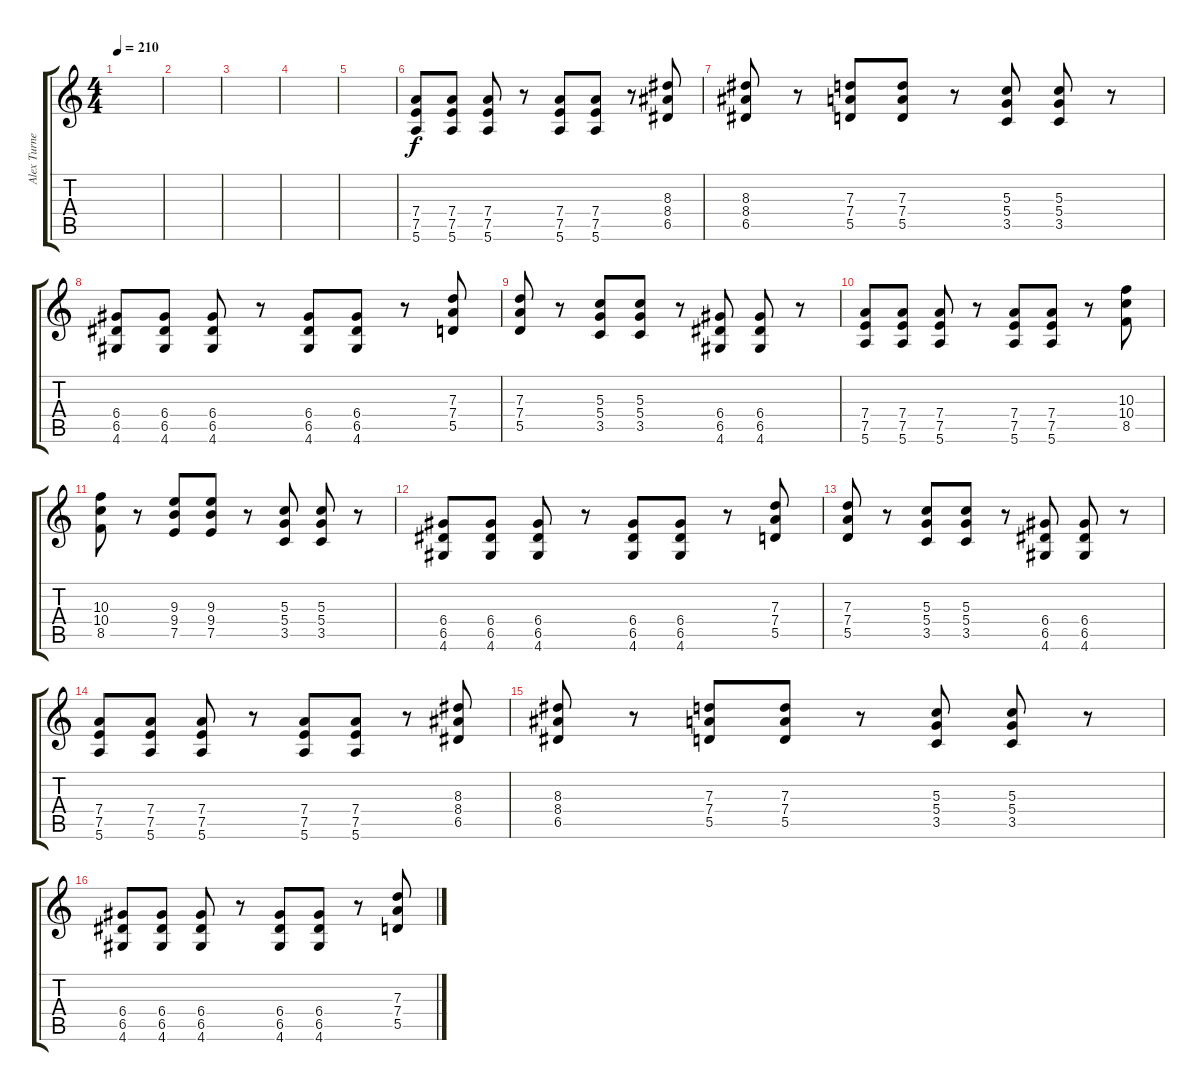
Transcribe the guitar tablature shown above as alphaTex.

\track ("Alex Turner" "Alex Turne") {instrument distortionguitar}
\staff {score tabs}
\tuning (E4 B3 G3 D3 A2 E2) {hide}
\ts (4 4)
\tempo 210
\clef g2
\ks c
|
|
|
|
|
(7.4 7.5 5.6).8{instrument electricguitarclean} (7.4 7.5 5.6).8 (7.4 7.5 5.6).8 r.8 (7.4 7.5 5.6).8 (7.4 7.5 5.6).8 r.8 (8.3 8.4 6.5).8 |
(8.3 8.4 6.5).8 r.8 (7.3 7.4 5.5).8 (7.3 7.4 5.5).8 r.8 (5.3 5.4 3.5).8 (5.3 5.4 3.5).8 r.8 |
(6.4 6.5 4.6).8 (6.4 6.5 4.6).8 (6.4 6.5 4.6).8 r.8 (6.4 6.5 4.6).8 (6.4 6.5 4.6).8 r.8 (7.3 7.4 5.5).8 |
(7.3 7.4 5.5).8 r.8 (5.3 5.4 3.5).8 (5.3 5.4 3.5).8 r.8 (6.4 6.5 4.6).8 (6.4 6.5 4.6).8 r.8 |
(7.4 7.5 5.6).8 (7.4 7.5 5.6).8 (7.4 7.5 5.6).8 r.8 (7.4 7.5 5.6).8 (7.4 7.5 5.6).8 r.8 (10.3 10.4 8.5).8 |
(10.3 10.4 8.5).8 r.8 (9.3 9.4 7.5).8 (9.3 9.4 7.5).8 r.8 (5.3 5.4 3.5).8 (5.3 5.4 3.5).8 r.8 |
(6.4 6.5 4.6).8 (6.4 6.5 4.6).8 (6.4 6.5 4.6).8 r.8 (6.4 6.5 4.6).8 (6.4 6.5 4.6).8 r.8 (7.3 7.4 5.5).8 |
(7.3 7.4 5.5).8 r.8 (5.3 5.4 3.5).8 (5.3 5.4 3.5).8 r.8 (6.4 6.5 4.6).8 (6.4 6.5 4.6).8 r.8 |
(7.4 7.5 5.6).8{instrument electricguitarclean} (7.4 7.5 5.6).8 (7.4 7.5 5.6).8 r.8 (7.4 7.5 5.6).8 (7.4 7.5 5.6).8 r.8 (8.3 8.4 6.5).8 |
(8.3 8.4 6.5).8 r.8 (7.3 7.4 5.5).8 (7.3 7.4 5.5).8 r.8 (5.3 5.4 3.5).8 (5.3 5.4 3.5).8 r.8 |
(6.4 6.5 4.6).8 (6.4 6.5 4.6).8 (6.4 6.5 4.6).8 r.8 (6.4 6.5 4.6).8 (6.4 6.5 4.6).8 r.8 (7.3 7.4 5.5).8
